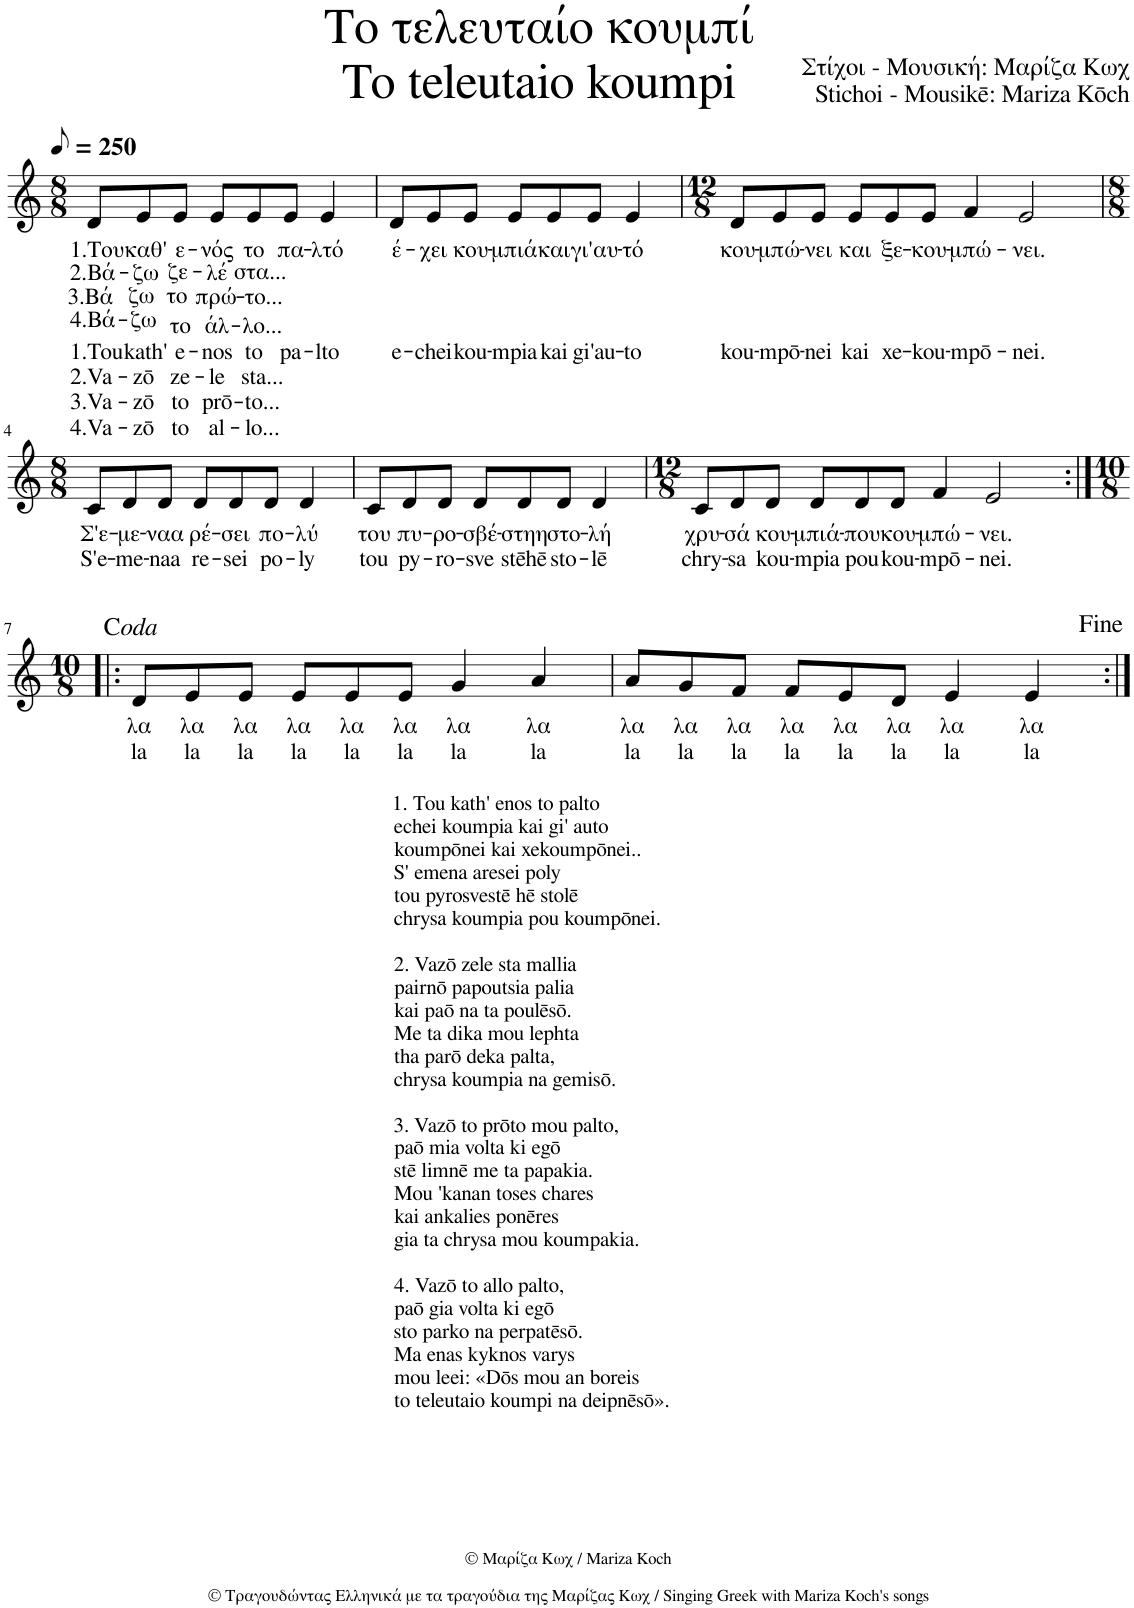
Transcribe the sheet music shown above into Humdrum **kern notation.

**kern	**text	**text	**text	**text	**text	**text	**text	**text
*part1	*part1	*part1	*part1	*part1	*part1	*part1	*part1	*part1
*staff1	*staff1	*staff1	*staff1	*staff1	*staff1	*staff1	*staff1	*staff1
*I"Piano	*	*	*	*	*	*	*	*
*I'Pno.	*	*	*	*	*	*	*	*
*clefG2	*	*	*	*	*	*	*	*
*k[]	*	*	*	*	*	*	*	*
*M8/8	*	*	*	*	*	*	*	*
*MM125	*	*	*	*	*	*	*	*
=1	=1	=1	=1	=1	=1	=1	=1	=1
!	!LO:LY:b	!LO:LY:b	!LO:LY:b	!LO:LY:b	!LO:LY:b	!LO:LY:b	!LO:LY:b	!LO:LY:b
8d/L	1.Του	2.Βά-	3.Βά	4.Βά-	1.Tou	2.Va-	3.Va-	4.Va-
!	!LO:LY:b	!LO:LY:b	!LO:LY:b	!LO:LY:b	!LO:LY:b	!LO:LY:b	!LO:LY:b	!LO:LY:b
8e/	καθ'	-ζω	ζω	-ζω	kath'	-zō	-zō	-zō
!	!LO:LY:b	!LO:LY:b	!LO:LY:b	!LO:LY:b	!LO:LY:b	!LO:LY:b	!LO:LY:b	!LO:LY:b
8e/J	ε-	ζε-	το	το	e-	ze-	to	to
!	!LO:LY:b	!LO:LY:b	!LO:LY:b	!LO:LY:b	!LO:LY:b	!LO:LY:b	!LO:LY:b	!LO:LY:b
8e/L	-νός	-λέ	πρώ-	άλ-	-nos	-le	prō-	al-
!	!LO:LY:b	!LO:LY:b	!LO:LY:b	!LO:LY:b	!LO:LY:b	!LO:LY:b	!LO:LY:b	!LO:LY:b
8e/	το	στα...	-το...	-λο...	to	sta...	-to...	-lo...
!	!LO:LY:b	!	!	!	!LO:LY:b	!	!	!
8e/J	πα-	.	.	.	pa-	.	.	.
!	!LO:LY:b	!	!	!	!LO:LY:b	!	!	!
4e/	-λτό	.	.	.	-lto	.	.	.
=2	=2	=2	=2	=2	=2	=2	=2	=2
!	!LO:LY:b	!	!	!	!LO:LY:b	!	!	!
8d/L	έ-	.	.	.	e-	.	.	.
!	!LO:LY:b	!	!	!	!LO:LY:b	!	!	!
8e/	-χει	.	.	.	-chei	.	.	.
!	!LO:LY:b	!	!	!	!LO:LY:b	!	!	!
8e/J	κου-	.	.	.	kou-	.	.	.
!	!LO:LY:b	!	!	!	!LO:LY:b	!	!	!
8e/L	-μπιά	.	.	.	-mpia	.	.	.
!	!LO:LY:b	!	!	!	!LO:LY:b	!	!	!
8e/	και	.	.	.	kai	.	.	.
!	!LO:LY:b	!	!	!	!LO:LY:b	!	!	!
8e/J	γι'αυ-	.	.	.	gi'au-	.	.	.
!	!LO:LY:b	!	!	!	!LO:LY:b	!	!	!
4e/	-τό	.	.	.	-to	.	.	.
=3	=3	=3	=3	=3	=3	=3	=3	=3
*M12/8	*	*	*	*	*	*	*	*
!	!LO:LY:b	!	!	!	!LO:LY:b	!	!	!
8d/L	κου-	.	.	.	kou-	.	.	.
!	!LO:LY:b	!	!	!	!LO:LY:b	!	!	!
8e/	-μπώ-	.	.	.	-mpō-	.	.	.
!	!LO:LY:b	!	!	!	!LO:LY:b	!	!	!
8e/J	-νει	.	.	.	-nei	.	.	.
!	!LO:LY:b	!	!	!	!LO:LY:b	!	!	!
8e/L	και	.	.	.	kai	.	.	.
!	!LO:LY:b	!	!	!	!LO:LY:b	!	!	!
8e/	ξε-	.	.	.	xe-	.	.	.
!	!LO:LY:b	!	!	!	!LO:LY:b	!	!	!
8e/J	-κου-	.	.	.	-kou-	.	.	.
!	!LO:LY:b	!	!	!	!LO:LY:b	!	!	!
4f/	-μπώ-	.	.	.	-mpō-	.	.	.
!	!LO:LY:b	!	!	!	!LO:LY:b	!	!	!
2e/	-νει.	.	.	.	-nei.	.	.	.
!!LO:LB:g=z
=4	=4	=4	=4	=4	=4	=4	=4	=4
*M8/8	*	*	*	*	*	*	*	*
!	!LO:LY:b	!LO:LY:b	!	!	!	!	!	!
8c/L	Σ'ε-	S'e-	.	.	.	.	.	.
!	!LO:LY:b	!LO:LY:b	!	!	!	!	!	!
8d/	-με-	-me-	.	.	.	.	.	.
!	!LO:LY:b	!LO:LY:b	!	!	!	!	!	!
8d/J	-ναα	-naa	.	.	.	.	.	.
!	!LO:LY:b	!LO:LY:b	!	!	!	!	!	!
8d/L	ρέ-	re-	.	.	.	.	.	.
!	!LO:LY:b	!LO:LY:b	!	!	!	!	!	!
8d/	-σει	-sei	.	.	.	.	.	.
!	!LO:LY:b	!LO:LY:b	!	!	!	!	!	!
8d/J	πο-	po-	.	.	.	.	.	.
!	!LO:LY:b	!LO:LY:b	!	!	!	!	!	!
4d/	-λύ	-ly	.	.	.	.	.	.
=5	=5	=5	=5	=5	=5	=5	=5	=5
!	!LO:LY:b	!LO:LY:b	!	!	!	!	!	!
8c/L	του	tou	.	.	.	.	.	.
!	!LO:LY:b	!LO:LY:b	!	!	!	!	!	!
8d/	πυ-	py-	.	.	.	.	.	.
!	!LO:LY:b	!LO:LY:b	!	!	!	!	!	!
8d/J	-ρο-	-ro-	.	.	.	.	.	.
!	!LO:LY:b	!LO:LY:b	!	!	!	!	!	!
8d/L	-σβέ-	-sve	.	.	.	.	.	.
!	!LO:LY:b	!LO:LY:b	!	!	!	!	!	!
8d/	-στηη	stēhē	.	.	.	.	.	.
!	!LO:LY:b	!LO:LY:b	!	!	!	!	!	!
8d/J	στο-	sto-	.	.	.	.	.	.
!	!LO:LY:b	!LO:LY:b	!	!	!	!	!	!
4d/	-λή	-lē	.	.	.	.	.	.
=6	=6	=6	=6	=6	=6	=6	=6	=6
*M12/8	*	*	*	*	*	*	*	*
!	!LO:LY:b	!LO:LY:b	!	!	!	!	!	!
8c/L	χρυ-	chry-	.	.	.	.	.	.
!	!LO:LY:b	!LO:LY:b	!	!	!	!	!	!
8d/	-σά	-sa	.	.	.	.	.	.
!	!LO:LY:b	!LO:LY:b	!	!	!	!	!	!
8d/J	κου-	kou-	.	.	.	.	.	.
!	!LO:LY:b	!LO:LY:b	!	!	!	!	!	!
8d/L	-μπιά-	-mpia	.	.	.	.	.	.
!	!LO:LY:b	!LO:LY:b	!	!	!	!	!	!
8d/	-που	pou	.	.	.	.	.	.
!	!LO:LY:b	!LO:LY:b	!	!	!	!	!	!
8d/J	κου-	kou-	.	.	.	.	.	.
!	!LO:LY:b	!LO:LY:b	!	!	!	!	!	!
4f/	-μπώ-	-mpō-	.	.	.	.	.	.
!	!LO:LY:b	!LO:LY:b	!	!	!	!	!	!
2e/	-νει.	-nei.	.	.	.	.	.	.
!!LO:LB:g=z
=7:|!|:	=7:|!|:	=7:|!|:	=7:|!|:	=7:|!|:	=7:|!|:	=7:|!|:	=7:|!|:	=7:|!|:
*M10/8	*	*	*	*	*	*	*	*
!	!LO:LY:b	!LO:LY:b	!	!	!	!	!	!
8d/L	λα	la	.	.	.	.	.	.
!	!LO:LY:b	!LO:LY:b	!	!	!	!	!	!
8e/	λα	la	.	.	.	.	.	.
!	!LO:LY:b	!LO:LY:b	!	!	!	!	!	!
8e/J	λα	la	.	.	.	.	.	.
!	!LO:LY:b	!LO:LY:b	!	!	!	!	!	!
8e/L	λα	la	.	.	.	.	.	.
!	!LO:LY:b	!LO:LY:b	!	!	!	!	!	!
8e/	λα	la	.	.	.	.	.	.
!	!LO:LY:b	!LO:LY:b	!	!	!	!	!	!
8e/J	λα	la	.	.	.	.	.	.
!	!LO:LY:b	!LO:LY:b	!	!	!	!	!	!
4g/	λα	la	.	.	.	.	.	.
!	!LO:LY:b	!LO:LY:b	!	!	!	!	!	!
4a/	λα	la	.	.	.	.	.	.
!LO:TX:a:t=C<i>oda</i>	!	!	!	!	!	!	!	!
=8	=8	=8	=8	=8	=8	=8	=8	=8
!	!LO:LY:b	!LO:LY:b	!	!	!	!	!	!
8a/L	λα	la	.	.	.	.	.	.
!	!LO:LY:b	!LO:LY:b	!	!	!	!	!	!
8g/	λα	la	.	.	.	.	.	.
!	!LO:LY:b	!LO:LY:b	!	!	!	!	!	!
8f/J	λα	la	.	.	.	.	.	.
!	!LO:LY:b	!LO:LY:b	!	!	!	!	!	!
8f/L	λα	la	.	.	.	.	.	.
!	!LO:LY:b	!LO:LY:b	!	!	!	!	!	!
8e/	λα	la	.	.	.	.	.	.
!	!LO:LY:b	!LO:LY:b	!	!	!	!	!	!
8d/J	λα	la	.	.	.	.	.	.
!	!LO:LY:b	!LO:LY:b	!	!	!	!	!	!
4e/	λα	la	.	.	.	.	.	.
!LO:TX:b:t=1. Tou kath' enos to palto	!	!	!	!	!	!	!	!
!LO:TX:b:t=echei koumpia kai gi' auto	!	!	!	!	!	!	!	!
!LO:TX:b:t=koumpōnei kai xekoumpōnei..	!	!	!	!	!	!	!	!
!LO:TX:b:t=S' emena aresei poly	!	!	!	!	!	!	!	!
!LO:TX:b:t=tou pyrosvestē hē stolē	!	!	!	!	!	!	!	!
!LO:TX:b:t=chrysa koumpia pou koumpōnei.	!	!	!	!	!	!	!	!
!LO:TX:b:t=2. Vazō zele sta mallia	!	!	!	!	!	!	!	!
!LO:TX:b:t=pairnō papoutsia palia	!	!	!	!	!	!	!	!
!LO:TX:b:t=kai paō na ta poulēsō.	!	!	!	!	!	!	!	!
!LO:TX:b:t=Me ta dika mou lephta	!	!	!	!	!	!	!	!
!LO:TX:b:t=tha parō deka palta,	!	!	!	!	!	!	!	!
!LO:TX:b:t=chrysa koumpia na gemisō.	!	!	!	!	!	!	!	!
!LO:TX:b:t=3. Vazō to prōto mou palto,	!	!	!	!	!	!	!	!
!LO:TX:b:t=paō mia volta ki egō	!	!	!	!	!	!	!	!
!LO:TX:b:t=stē limnē me ta papakia.	!	!	!	!	!	!	!	!
!LO:TX:b:t=Mou 'kanan toses chares	!	!	!	!	!	!	!	!
!LO:TX:b:t=kai ankalies ponēres	!	!	!	!	!	!	!	!
!LO:TX:b:t=gia ta chrysa mou koumpakia.	!	!	!	!	!	!	!	!
!LO:TX:b:t=4. Vazō to allo palto,	!	!	!	!	!	!	!	!
!LO:TX:b:t=paō gia volta ki egō	!	!	!	!	!	!	!	!
!LO:TX:b:t=sto parko na perpatēsō.	!	!	!	!	!	!	!	!
!LO:TX:b:t=Ma enas kyknos varys	!	!	!	!	!	!	!	!
!LO:TX:b:t=mou leei&colon; «Dōs mou an boreis	!	!	!	!	!	!	!	!
!LO:TX:b:t=to teleutaio koumpi na deipnēsō».	!	!	!	!	!	!	!	!
!	!LO:LY:b	!LO:LY:b	!	!	!	!	!	!
4e/	λα	la	.	.	.	.	.	.
=:|!	=:|!	=:|!	=:|!	=:|!	=:|!	=:|!	=:|!	=:|!
*-	*-	*-	*-	*-	*-	*-	*-	*-
